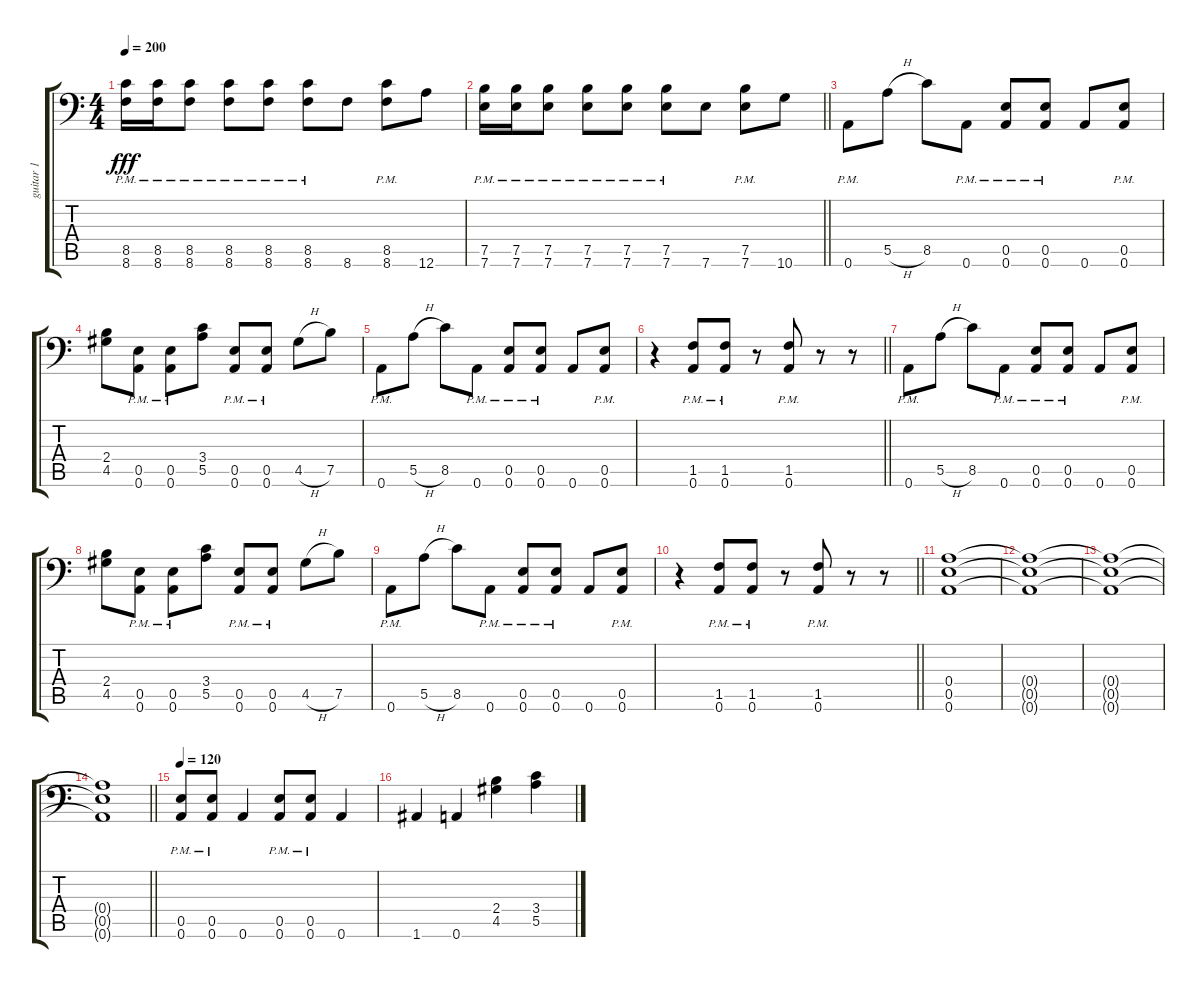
\track ("guitar 1" "guitar 1") {instrument distortionguitar}
\staff {score tabs}
\tuning (B3 Gb3 D3 A2 E2 A1) {hide}
\ts (4 4)
\tempo 200
\clef f4
\ks c
(8.5{pm} 8.6{pm}).16{dy fff} (8.5{pm} 8.6{pm}).16 (8.5{pm} 8.6{pm}).8 (8.5{pm} 8.6{pm}).8 (8.5{pm} 8.6{pm}).8 (8.5{pm} 8.6{pm}).8 8.6.8 (8.5{pm} 8.6{pm}).8 12.6.8 |
\barLineRight lightlight
(7.5{pm} 7.6{pm}).16 (7.5{pm} 7.6{pm}).16 (7.5{pm} 7.6{pm}).8 (7.5{pm} 7.6{pm}).8 (7.5{pm} 7.6{pm}).8 (7.5{pm} 7.6{pm}).8 7.6.8 (7.5{pm} 7.6{pm}).8 10.6.8 |
0.6{pm}.8 5.5{h}.8 8.5.8 0.6{pm}.8 (0.5{pm} 0.6{pm}).8 (0.5{pm} 0.6{pm}).8 0.6.8 (0.5{pm} 0.6{pm}).8 |
(2.4 4.5).8 (0.5{pm} 0.6{pm}).8 (0.5{pm} 0.6{pm}).8 (3.4 5.5).8 (0.5{pm} 0.6{pm}).8 (0.5{pm} 0.6{pm}).8 4.5{h}.8 7.5.8 |
0.6{pm}.8 5.5{h}.8 8.5.8 0.6{pm}.8 (0.5{pm} 0.6{pm}).8 (0.5{pm} 0.6{pm}).8 0.6.8 (0.5{pm} 0.6{pm}).8 |
\barLineRight lightlight
r.4 (1.5{pm} 0.6{pm}).8 (1.5{pm} 0.6{pm}).8 r.8 (1.5{pm} 0.6{pm}).8 r.8 r.8 |
0.6{pm}.8 5.5{h}.8 8.5.8 0.6{pm}.8 (0.5{pm} 0.6{pm}).8 (0.5{pm} 0.6{pm}).8 0.6.8 (0.5{pm} 0.6{pm}).8 |
(2.4 4.5).8 (0.5{pm} 0.6{pm}).8 (0.5{pm} 0.6{pm}).8 (3.4 5.5).8 (0.5{pm} 0.6{pm}).8 (0.5{pm} 0.6{pm}).8 4.5{h}.8 7.5.8 |
0.6{pm}.8 5.5{h}.8 8.5.8 0.6{pm}.8 (0.5{pm} 0.6{pm}).8 (0.5{pm} 0.6{pm}).8 0.6.8 (0.5{pm} 0.6{pm}).8 |
\barLineRight lightlight
r.4 (1.5{pm} 0.6{pm}).8 (1.5{pm} 0.6{pm}).8 r.8 (1.5{pm} 0.6{pm}).8 r.8 r.8 |
(0.4 0.5 0.6).1 |
(0.4{t} 0.5{t} 0.6{t}).1 |
(0.4{t} 0.5{t} 0.6{t}).1 |
\barLineRight lightlight
(0.4{t} 0.5{t} 0.6{t}).1 |
\tempo 120
(0.5{pm} 0.6{pm}).8 (0.5{pm} 0.6{pm}).8 0.6.4 (0.5{pm} 0.6{pm}).8 (0.5{pm} 0.6{pm}).8 0.6.4 |
1.6.4 0.6.4 (2.4 4.5).4 (3.4 5.5).4
